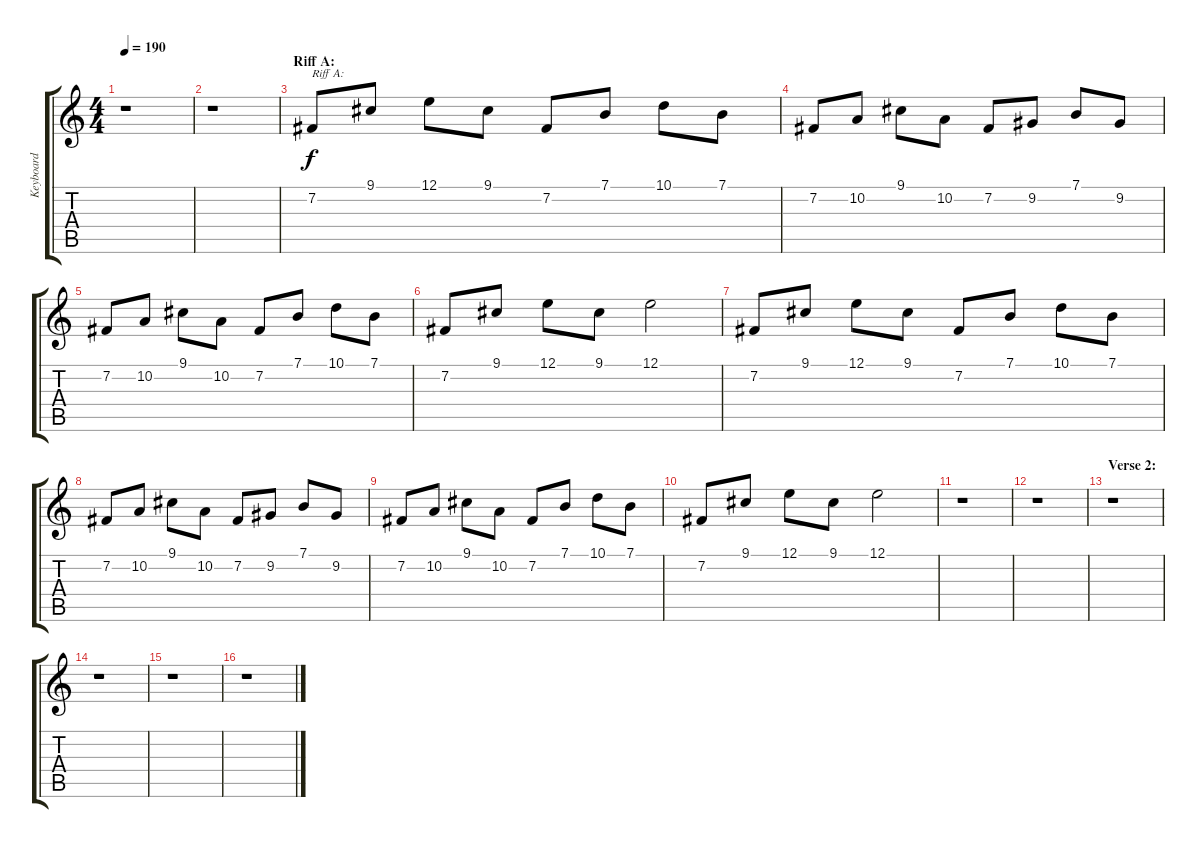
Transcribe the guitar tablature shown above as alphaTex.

\track ("Keyboard" "Keyboard") {instrument stringensemble1}
\staff {score tabs}
\tuning (E4 B3 G3 D3 A2 E2) {hide}
\ts (4 4)
\tempo 190
\clef g2
\ks c
r.1{dy f} |
r.1 |
\section ("" "Riff A:")
7.2.8{txt "Riff A:"} 9.1.8 12.1.8 9.1.8 7.2.8 7.1.8 10.1.8 7.1.8 |
7.2.8 10.2.8 9.1.8 10.2.8 7.2.8 9.2.8 7.1.8 9.2.8 |
7.2.8 10.2.8 9.1.8 10.2.8 7.2.8 7.1.8 10.1.8 7.1.8 |
7.2.8 9.1.8 12.1.8 9.1.8 12.1.2 |
7.2.8 9.1.8 12.1.8 9.1.8 7.2.8 7.1.8 10.1.8 7.1.8 |
7.2.8 10.2.8 9.1.8 10.2.8 7.2.8 9.2.8 7.1.8 9.2.8 |
7.2.8 10.2.8 9.1.8 10.2.8 7.2.8 7.1.8 10.1.8 7.1.8 |
7.2.8 9.1.8 12.1.8 9.1.8 12.1.2 |
r.1 |
r.1 |
\section ("" "Verse 2:")
r.1 |
r.1 |
r.1 |
r.1
